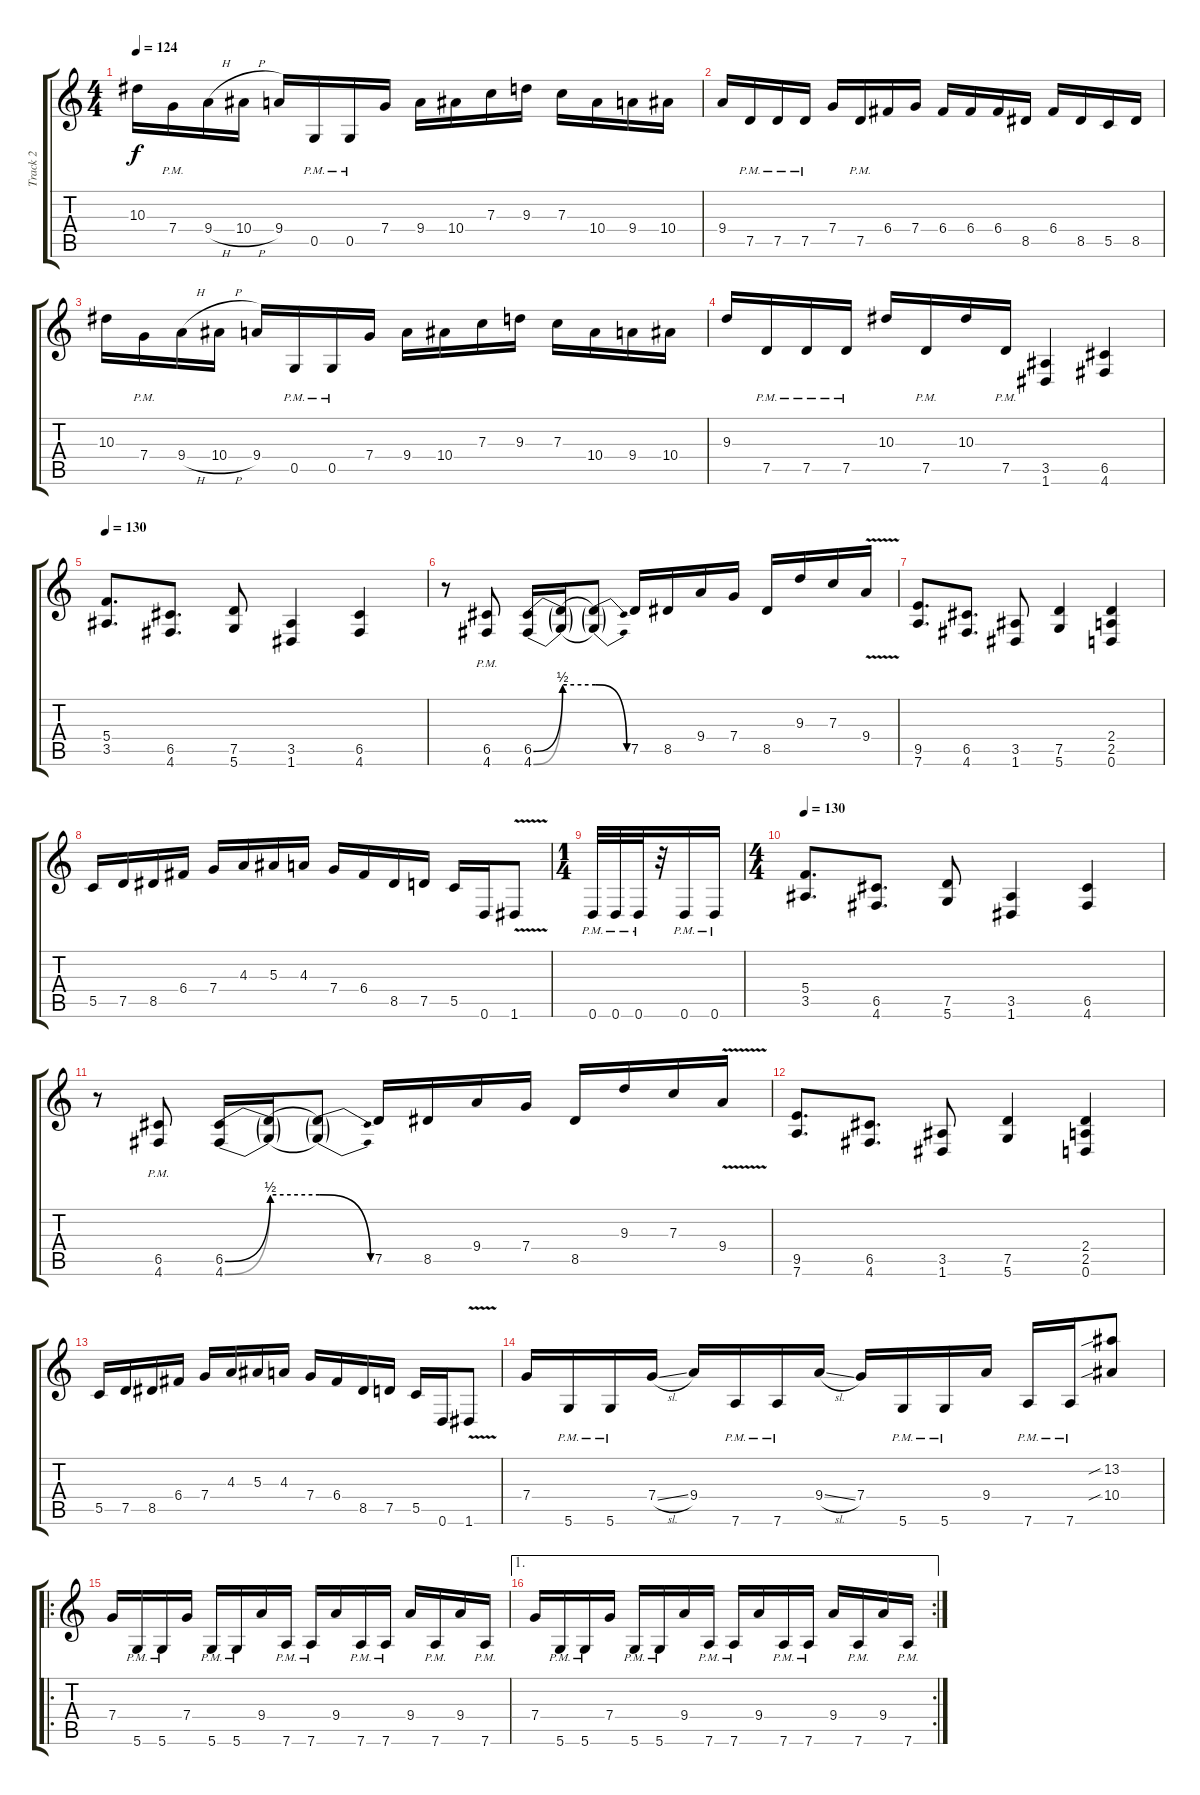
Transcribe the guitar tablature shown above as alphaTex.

\track ("Track 2" "Track 2") {instrument distortionguitar}
\staff {score tabs}
\tuning (D4 A3 F3 C3 G2 D2) {hide}
\ts (4 4)
\tempo 124
\clef g2
\ks c
10.3.16{dy f} 7.4{pm}.16 9.4{h}.16 10.4{h}.16 9.4.16 0.5{pm}.16 0.5{pm}.16 7.4.16 9.4.16 10.4.16 7.3.16 9.3.16 7.3.16 10.4.16 9.4.16 10.4.16 |
9.4.16 7.5{pm}.16 7.5{pm}.16 7.5{pm}.16 7.4.16 7.5{pm}.16 6.4.16 7.4.16 6.4.16 6.4.16 6.4.16 8.5.16 6.4.16 8.5.16 5.5.16 8.5.16 |
10.3.16 7.4{pm}.16 9.4{h}.16 10.4{h}.16 9.4.16 0.5{pm}.16 0.5{pm}.16 7.4.16 9.4.16 10.4.16 7.3.16 9.3.16 7.3.16 10.4.16 9.4.16 10.4.16 |
9.3.16 7.5{pm}.16 7.5{pm}.16 7.5{pm}.16 10.3.16 7.5{pm}.16 10.3.16 7.5{pm}.16 (3.5 1.6).4 (6.5 4.6).4 |
\tempo 130
(5.4 3.5).8{d} (6.5 4.6).8{d} (7.5 5.6).8 (3.5 1.6).4 (6.5 4.6).4 |
r.8 (6.5{pm} 4.6{pm}).8 (6.5{be (bend 0 0 60 2)} 4.6{be (bend 0 0 60 2)}).16 (6.5{be (hold 0 2 60 2) t} 4.6{be (hold 0 2 60 2) t}).16 (6.5{be (release 0 2 60 0) t} 4.6{be (release 0 2 60 0) t}).8 7.5.16 8.5.16 9.4.16 7.4.16 8.5.16 9.3.16 7.3.16 9.4{v}.16 |
(9.5 7.6).8{d} (6.5 4.6).8{d} (3.5 1.6).8 (7.5 5.6).4 (2.4 2.5 0.6).4 |
5.5.16 7.5.16 8.5.16 6.4.16 7.4.16 4.3.16 5.3.16 4.3.16 7.4.16 6.4.16 8.5.16 7.5.16 5.5.16 0.6.16 1.6{v}.8 |
\ts (1 4)
0.6{pm}.32 0.6{pm}.32 0.6{pm}.32 r.32 0.6{pm}.16 0.6{pm}.16 |
\ts (4 4)
\tempo 130
(5.4 3.5).8{d} (6.5 4.6).8{d} (7.5 5.6).8 (3.5 1.6).4 (6.5 4.6).4 |
r.8 (6.5{pm} 4.6{pm}).8 (6.5{be (bend 0 0 60 2)} 4.6{be (bend 0 0 60 2)}).16 (6.5{be (hold 0 2 60 2) t} 4.6{be (hold 0 2 60 2) t}).16 (6.5{be (release 0 2 60 0) t} 4.6{be (release 0 2 60 0) t}).8 7.5.16 8.5.16 9.4.16 7.4.16 8.5.16 9.3.16 7.3.16 9.4{v}.16 |
(9.5 7.6).8{d} (6.5 4.6).8{d} (3.5 1.6).8 (7.5 5.6).4 (2.4 2.5 0.6).4 |
5.5.16 7.5.16 8.5.16 6.4.16 7.4.16 4.3.16 5.3.16 4.3.16 7.4.16 6.4.16 8.5.16 7.5.16 5.5.16 0.6.16 1.6{v}.8 |
7.4.16 5.6{pm}.16 5.6{pm}.16 7.4{sl}.16 9.4.16 7.6{pm}.16 7.6{pm}.16 9.4{sl}.16 7.4.16 5.6{pm}.16 5.6{pm}.16 9.4.16 7.6{pm}.16 7.6{pm}.16 (13.2{sib} 10.4{sib}).8 |
\ro
7.4.16 5.6{pm}.16 5.6{pm}.16 7.4.16 5.6{pm}.16 5.6{pm}.16 9.4.16 7.6{pm}.16 7.6{pm}.16 9.4.16 7.6{pm}.16 7.6{pm}.16 9.4.16 7.6{pm}.16 9.4.16 7.6{pm}.16 |
\ae 1
\rc 2
7.4.16 5.6{pm}.16 5.6{pm}.16 7.4.16 5.6{pm}.16 5.6{pm}.16 9.4.16 7.6{pm}.16 7.6{pm}.16 9.4.16 7.6{pm}.16 7.6{pm}.16 9.4.16 7.6{pm}.16 9.4.16 7.6{pm}.16
